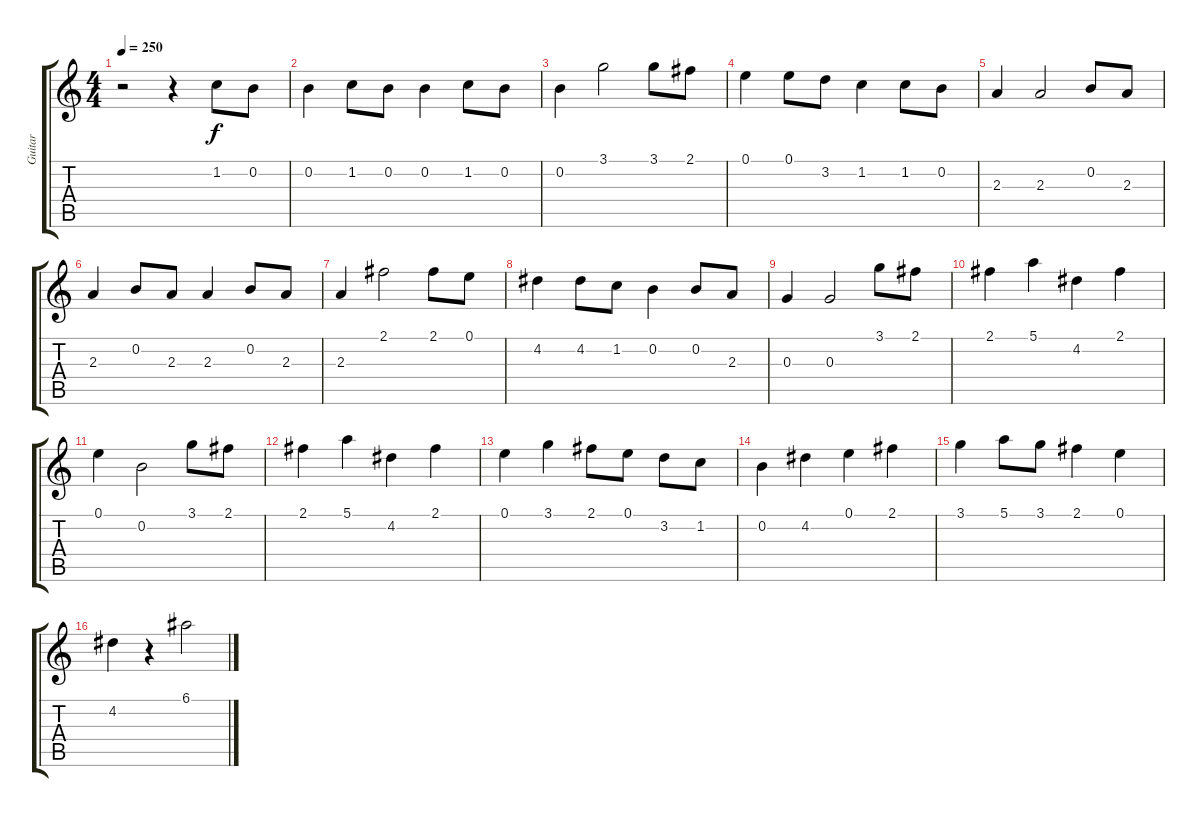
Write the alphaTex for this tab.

\track ("Guitar" "Guitar") {instrument acousticguitarnylon}
\staff {score tabs}
\tuning (E4 B3 G3 D3 A2 E2) {hide}
\ts (4 4)
\tempo 250
\clef g2
\ks c
r.2{dy f instrument acousticguitarnylon} r.4 1.2.8 0.2.8 |
0.2.4 1.2.8 0.2.8 0.2.4 1.2.8 0.2.8 |
0.2.4 3.1.2 3.1.8 2.1.8 |
0.1.4 0.1.8 3.2.8 1.2.4 1.2.8 0.2.8 |
2.3.4 2.3.2 0.2.8 2.3.8 |
2.3.4 0.2.8 2.3.8 2.3.4 0.2.8 2.3.8 |
2.3.4 2.1.2 2.1.8 0.1.8 |
4.2.4 4.2.8 1.2.8 0.2.4 0.2.8 2.3.8 |
0.3.4 0.3.2 3.1.8 2.1.8 |
2.1.4 5.1.4 4.2.4 2.1.4 |
0.1.4 0.2.2 3.1.8 2.1.8 |
2.1.4 5.1.4 4.2.4 2.1.4 |
0.1.4 3.1.4 2.1.8 0.1.8 3.2.8 1.2.8 |
0.2.4 4.2.4 0.1.4 2.1.4 |
3.1.4 5.1.8 3.1.8 2.1.4 0.1.4 |
4.2.4 r.4 6.1.2
